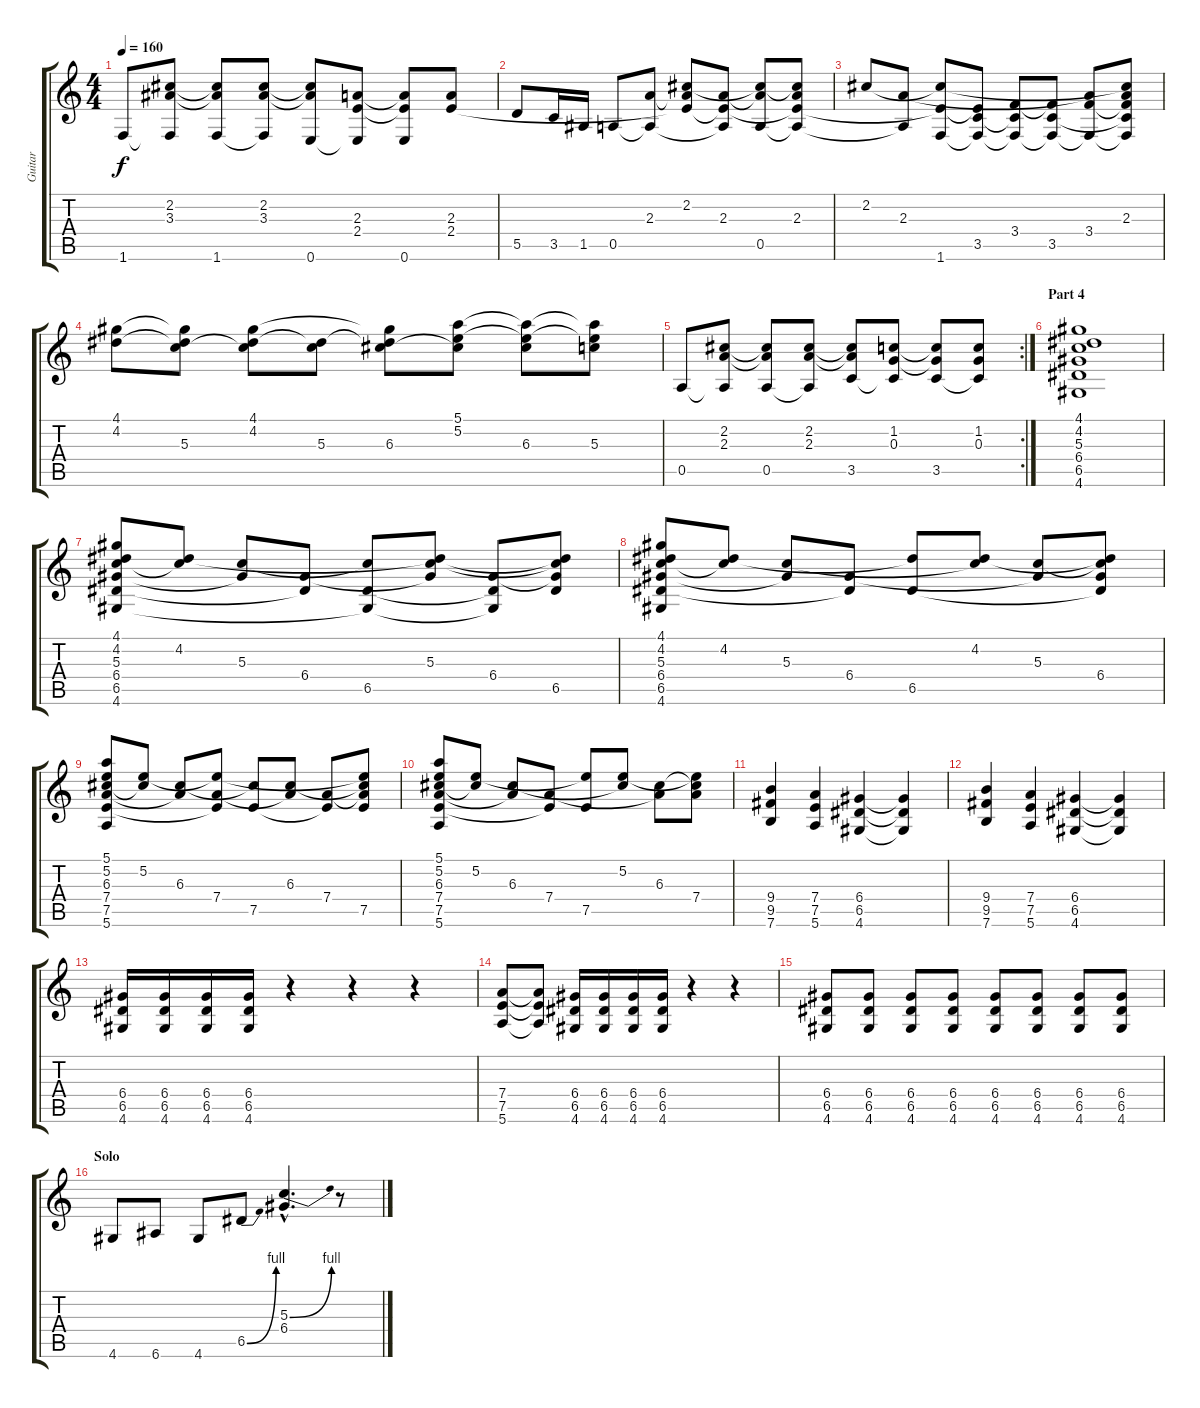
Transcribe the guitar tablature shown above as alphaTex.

\track ("Guitar" "Guitar") {instrument overdrivenguitar}
\staff {score tabs}
\tuning (E4 B3 G3 D3 A2 E2) {hide}
\ts (4 4)
\tempo 160
\clef g2
\ks c
1.6.8{dy f} (2.2 3.3 1.6{t}).8 (2.2{t} 3.3{t} 1.6).8 (2.2 3.3 1.6{t}).8 (2.2{t} 3.3{t} 0.6).8 (2.3 2.4 0.6{t}).8 (2.3{t} 2.4{t} 0.6).8 (2.3 2.4).8 |
5.5.8 3.5.16 1.5.16 0.5.8 (2.3 0.5{t}).8 (2.2 2.3{t} 2.4{t}).8 (2.3 2.4{t} 0.5{t}).8 (2.2{t} 2.3{t} 0.5).8 (2.2{t} 2.3 2.4{t} 0.5{t}).8 |
2.2.8 (2.3 0.5{t}).8 (2.2{t} 2.4{t} 1.6).8 (2.4{t} 3.5 1.6{t}).8 (3.4 3.5{t} 1.6{t}).8 (3.4{t} 3.5 1.6{t}).8 (2.3{t} 3.4 1.6{t}).8 (2.2{t} 2.3 3.4{t} 3.5{t} 1.6{t}).8 |
(4.1 4.2).8 (4.1{t} 4.2{t} 5.3).8 (4.1 4.2 5.3{t}).8 (4.2{t} 5.3).8 (4.1{t} 4.2{t} 6.3).8 (5.1 5.2 6.3{t}).8 (5.1{t} 5.2{t} 6.3).8 (5.1{t} 5.2{t} 5.3).8 |
\rc 2
0.5.8 (2.2 2.3 0.5{t}).8 (2.2{t} 2.3{t} 0.5).8 (2.2 2.3 0.5{t}).8 (2.2{t} 2.3{t} 3.5).8 (1.2 0.3 3.5{t}).8 (1.2{t} 0.3{t} 3.5).8 (1.2 0.3 3.5{t}).8 |
\section ("" "Part 4")
(4.1 4.2 5.3 6.4 6.5 4.6).1 |
(4.1 4.2 5.3 6.4 6.5 4.6).8 (4.2 5.3{t}).8 (5.3 6.4{t}).8 (6.4 6.5{t}).8 (5.3{t} 6.5 4.6{t}).8 (4.2{t} 5.3 6.4{t}).8 (6.4 6.5{t} 4.6{t}).8 (4.2{t} 5.3{t} 6.4{t} 6.5).8 |
(4.1 4.2 5.3 6.4 6.5 4.6).8 (4.2 5.3{t}).8 (5.3 6.4{t}).8 (6.4 6.5{t}).8 (4.2{t} 6.5).8 (4.2 5.3{t}).8 (5.3 6.4{t}).8 (4.2{t} 5.3{t} 6.4 6.5{t}).8 |
(5.1 5.2 6.3 7.4 7.5 5.6).8 (5.2 6.3{t}).8 (6.3 7.4{t}).8 (5.2{t} 7.4 7.5{t}).8 (6.3{t} 7.5).8 (6.3 7.4{t}).8 (7.4 7.5{t}).8 (5.2{t} 6.3{t} 7.4{t} 7.5).8 |
(5.1 5.2 6.3 7.4 7.5 5.6).8 (5.2 6.3{t}).8 (6.3 7.4{t}).8 (7.4 7.5{t}).8 (5.2{t} 7.5).8 (5.2 6.3{t}).8 (6.3 7.4{t}).8 (5.2{t} 6.3{t} 7.4).8 |
(9.4 9.5 7.6).4 (7.4 7.5 5.6).4 (6.4 6.5 4.6).4 (6.4{t} 6.5{t} 4.6{t}).4 |
(9.4 9.5 7.6).4 (7.4 7.5 5.6).4 (6.4 6.5 4.6).4 (6.4{t} 6.5{t} 4.6{t}).4 |
(6.4 6.5 4.6).16 (6.4 6.5 4.6).16 (6.4 6.5 4.6).16 (6.4 6.5 4.6).16 r.4 r.4 r.4 |
(7.4 7.5 5.6).8 (7.4{t} 7.5{t} 5.6{t}).8 (6.4 6.5 4.6).16 (6.4 6.5 4.6).16 (6.4 6.5 4.6).16 (6.4 6.5 4.6).16 r.4 r.4 |
(6.4 6.5 4.6).8 (6.4 6.5 4.6).8 (6.4 6.5 4.6).8 (6.4 6.5 4.6).8 (6.4 6.5 4.6).8 (6.4 6.5 4.6).8 (6.4 6.5 4.6).8 (6.4 6.5 4.6).8 |
\section ("" "Solo")
4.6.8{volume 16} 6.6.8 4.6.8 6.5{be (bend 0 0 60 4)}.8 (5.3{be (bend 0 0 60 4) hac} 6.4{hac}).4{d} r.8
